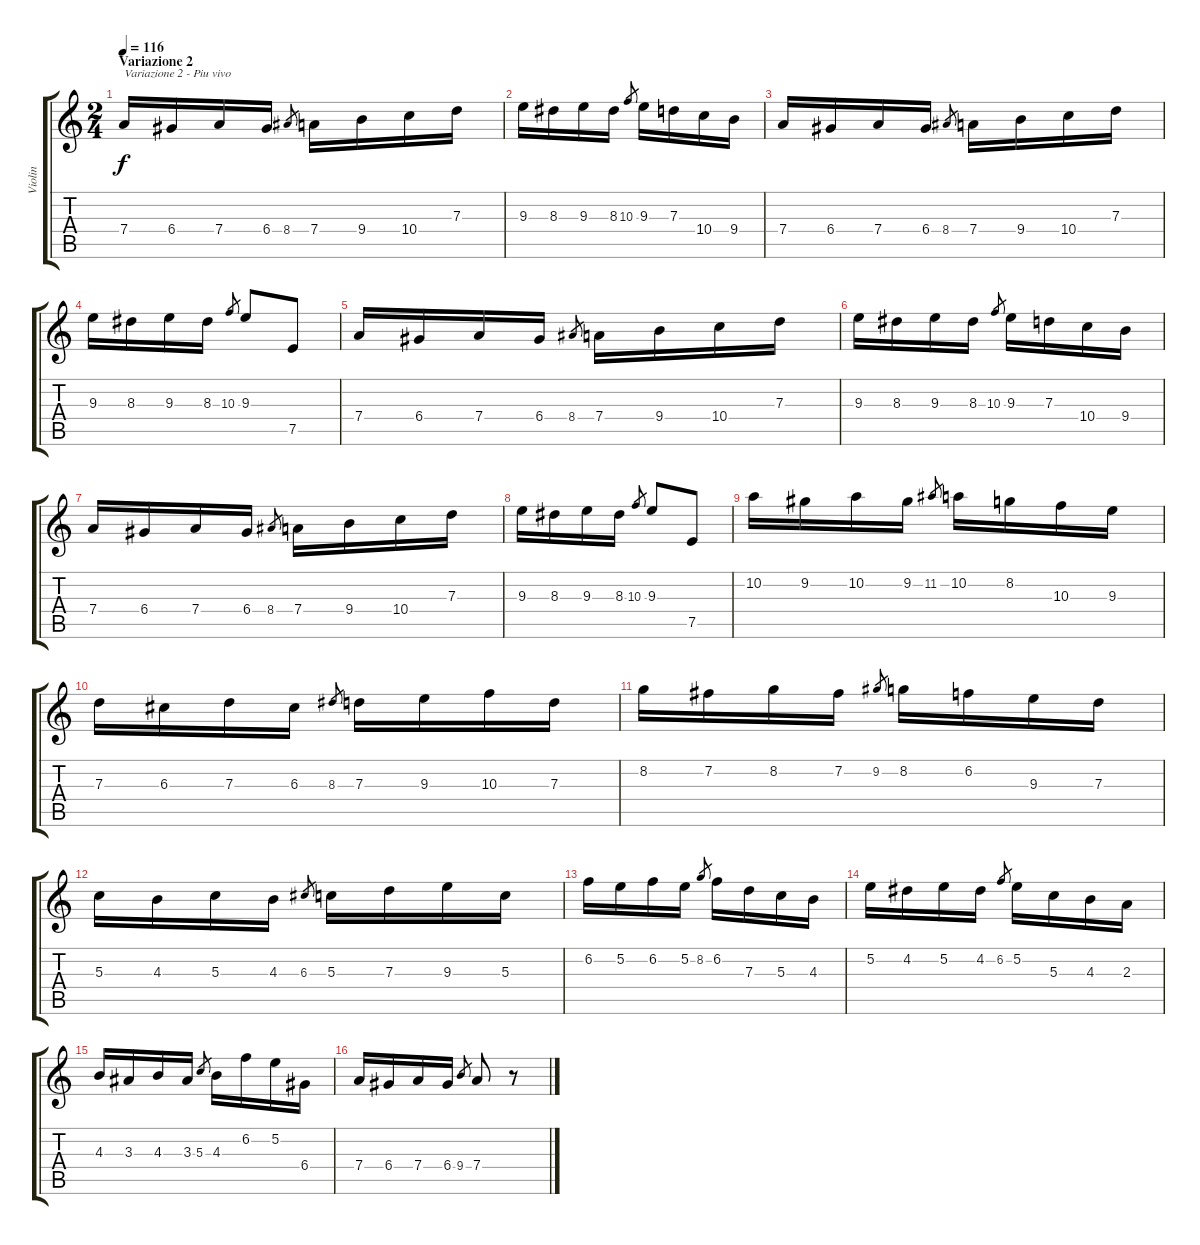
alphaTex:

\track ("Violin" "Violin") {instrument acousticguitarnylon}
\staff {score tabs}
\tuning (E4 B3 G3 D3 A2 E2) {hide}
\ts (2 4)
\section ("" "Variazione 2")
\tempo 116
\clef g2
\ks c
7.4.16{txt "Variazione 2 - Piu vivo" dy f} 6.4.16 7.4.16 6.4.16 8.4.8{gr} 7.4.16 9.4.16 10.4.16 7.3.16 |
9.3.16 8.3.16 9.3.16 8.3.16 10.3.8{gr} 9.3.16 7.3.16 10.4.16 9.4.16 |
7.4.16 6.4.16 7.4.16 6.4.16 8.4.8{gr} 7.4.16 9.4.16 10.4.16 7.3.16 |
9.3.16 8.3.16 9.3.16 8.3.16 10.3.8{gr} 9.3.8 7.5.8 |
7.4.16 6.4.16 7.4.16 6.4.16 8.4.8{gr} 7.4.16 9.4.16 10.4.16 7.3.16 |
9.3.16 8.3.16 9.3.16 8.3.16 10.3.8{gr} 9.3.16 7.3.16 10.4.16 9.4.16 |
7.4.16 6.4.16 7.4.16 6.4.16 8.4.8{gr} 7.4.16 9.4.16 10.4.16 7.3.16 |
9.3.16 8.3.16 9.3.16 8.3.16 10.3.8{gr} 9.3.8 7.5.8 |
10.2.16 9.2.16 10.2.16 9.2.16 11.2.8{gr} 10.2.16 8.2.16 10.3.16 9.3.16 |
7.3.16 6.3.16 7.3.16 6.3.16 8.3.8{gr} 7.3.16 9.3.16 10.3.16 7.3.16 |
8.2.16 7.2.16 8.2.16 7.2.16 9.2.8{gr} 8.2.16 6.2.16 9.3.16 7.3.16 |
5.3.16 4.3.16 5.3.16 4.3.16 6.3.8{gr} 5.3.16 7.3.16 9.3.16 5.3.16 |
6.2.16 5.2.16 6.2.16 5.2.16 8.2.8{gr} 6.2.16 7.3.16 5.3.16 4.3.16 |
5.2.16 4.2.16 5.2.16 4.2.16 6.2.8{gr} 5.2.16 5.3.16 4.3.16 2.3.16 |
4.3.16 3.3.16 4.3.16 3.3.16 5.3.8{gr} 4.3.16 6.2.16 5.2.16 6.4.16 |
7.4.16 6.4.16 7.4.16 6.4.16 9.4.8{gr} 7.4.8 r.8
